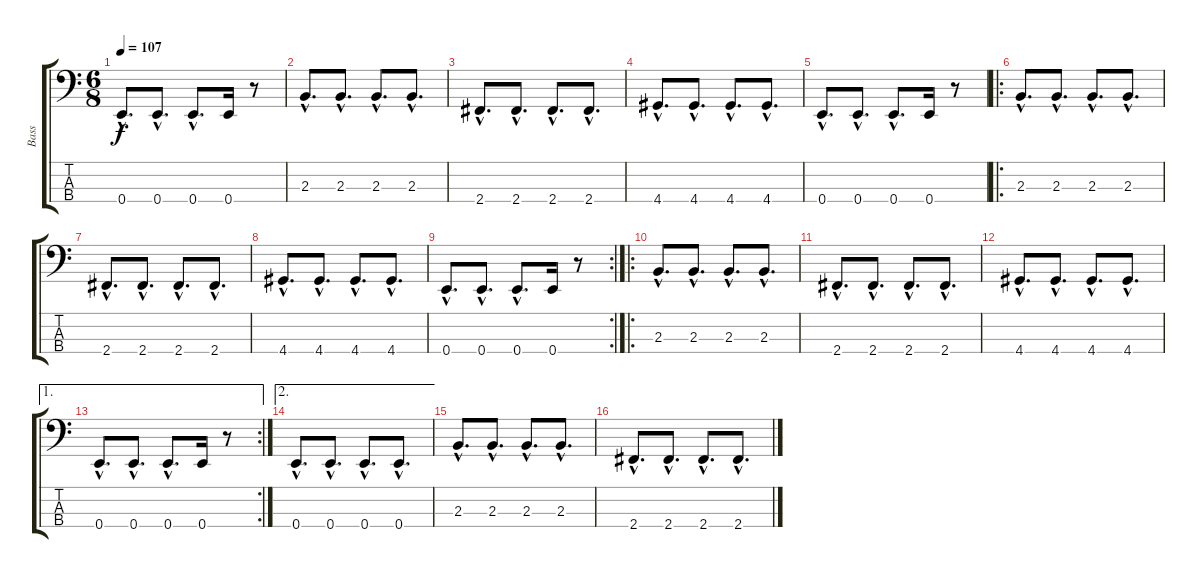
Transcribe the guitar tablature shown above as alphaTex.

\track ("Bass" "Bass") {instrument electricbasspick}
\staff {score tabs}
\tuning (G2 D2 A1 E1) {hide}
\ts (6 8)
\tempo 107
\clef f4
\ks c
0.4{hac}.8{d dy f} 0.4{hac}.8{d} 0.4{hac}.8{d} 0.4.16 r.8 |
2.3{hac}.8{d} 2.3{hac}.8{d} 2.3{hac}.8{d} 2.3{hac}.8{d} |
2.4{hac}.8{d} 2.4{hac}.8{d} 2.4{hac}.8{d} 2.4{hac}.8{d} |
4.4{hac}.8{d} 4.4{hac}.8{d} 4.4{hac}.8{d} 4.4{hac}.8{d} |
0.4{hac}.8{d} 0.4{hac}.8{d} 0.4{hac}.8{d} 0.4.16 r.8 |
\ro
2.3{hac}.8{d} 2.3{hac}.8{d} 2.3{hac}.8{d} 2.3{hac}.8{d} |
2.4{hac}.8{d} 2.4{hac}.8{d} 2.4{hac}.8{d} 2.4{hac}.8{d} |
4.4{hac}.8{d} 4.4{hac}.8{d} 4.4{hac}.8{d} 4.4{hac}.8{d} |
\rc 2
0.4{hac}.8{d} 0.4{hac}.8{d} 0.4{hac}.8{d} 0.4.16 r.8 |
\ro
2.3{hac}.8{d} 2.3{hac}.8{d} 2.3{hac}.8{d} 2.3{hac}.8{d} |
2.4{hac}.8{d} 2.4{hac}.8{d} 2.4{hac}.8{d} 2.4{hac}.8{d} |
4.4{hac}.8{d} 4.4{hac}.8{d} 4.4{hac}.8{d} 4.4{hac}.8{d} |
\ae 1
\rc 2
0.4{hac}.8{d} 0.4{hac}.8{d} 0.4{hac}.8{d} 0.4.16 r.8 |
\ae 2
0.4{hac}.8{d} 0.4{hac}.8{d} 0.4{hac}.8{d} 0.4{hac}.8{d} |
2.3{hac}.8{d} 2.3{hac}.8{d} 2.3{hac}.8{d} 2.3{hac}.8{d} |
2.4{hac}.8{d} 2.4{hac}.8{d} 2.4{hac}.8{d} 2.4{hac}.8{d}
